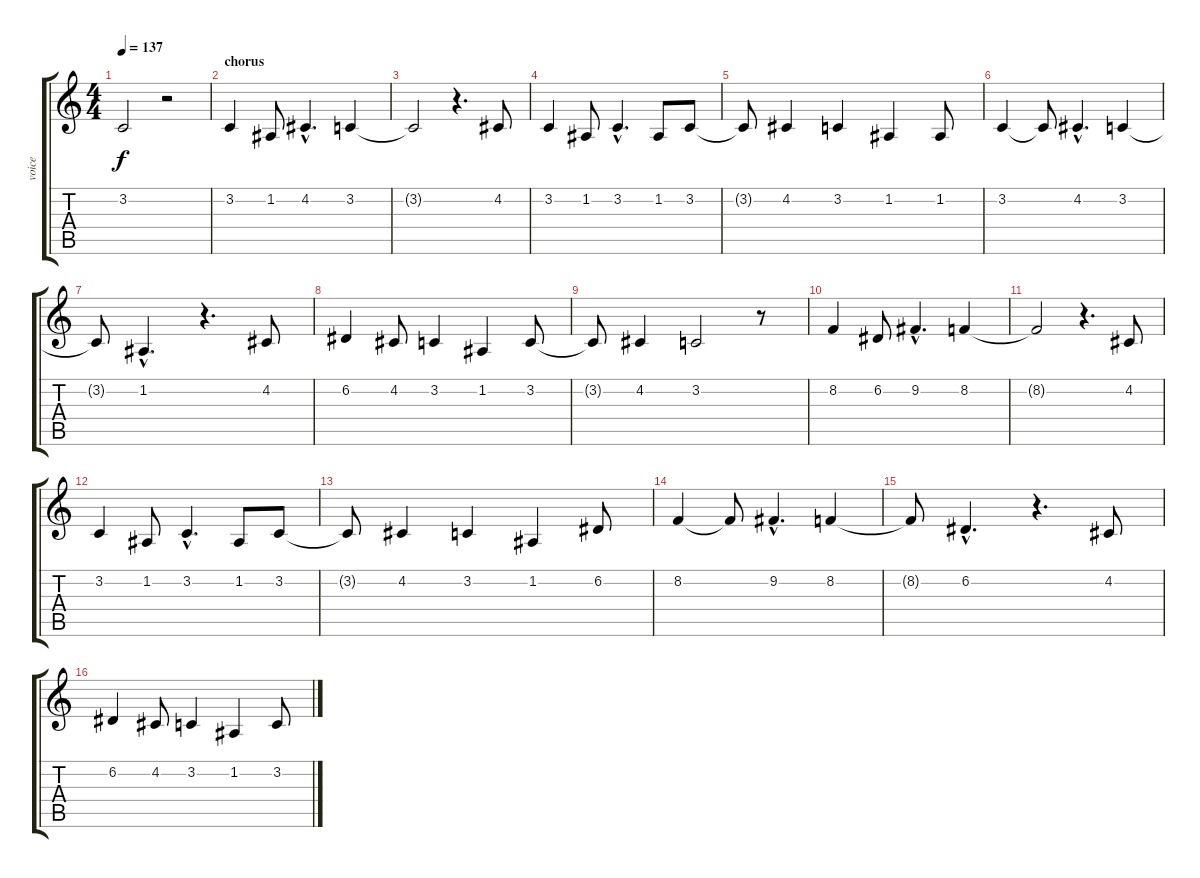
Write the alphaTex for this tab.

\track ("voice" "voice") {instrument cello}
\staff {score tabs}
\tuning (D4 A3 F3 C3 G2 C2) {hide}
\ts (4 4)
\tempo 137
\clef g2
\ks c
3.2{t}.2{dy f} r.2 |
\section ("" "chorus")
3.2.4{volume 15} 1.2.8 4.2{hac}.4{d} 3.2.4 |
3.2{t}.2 r.4{d} 4.2.8 |
3.2.4 1.2.8 3.2{hac}.4{d} 1.2.8 3.2.8 |
3.2{t}.8 4.2.4 3.2.4 1.2.4 1.2.8 |
3.2.4 3.2{t}.8 4.2{hac}.4{d} 3.2.4 |
3.2{t}.8 1.2{hac}.4{d} r.4{d} 4.2.8 |
6.2.4 4.2.8 3.2.4 1.2.4 3.2.8 |
3.2{t}.8 4.2.4 3.2.2 r.8 |
8.2.4{volume 15} 6.2.8 9.2{hac}.4{d} 8.2.4 |
8.2{t}.2 r.4{d} 4.2.8 |
3.2.4 1.2.8 3.2{hac}.4{d} 1.2.8 3.2.8 |
3.2{t}.8 4.2.4 3.2.4 1.2.4 6.2.8 |
8.2.4 8.2{t}.8 9.2{hac}.4{d} 8.2.4 |
8.2{t}.8 6.2{hac}.4{d} r.4{d} 4.2.8 |
6.2.4 4.2.8 3.2.4 1.2.4 3.2.8
